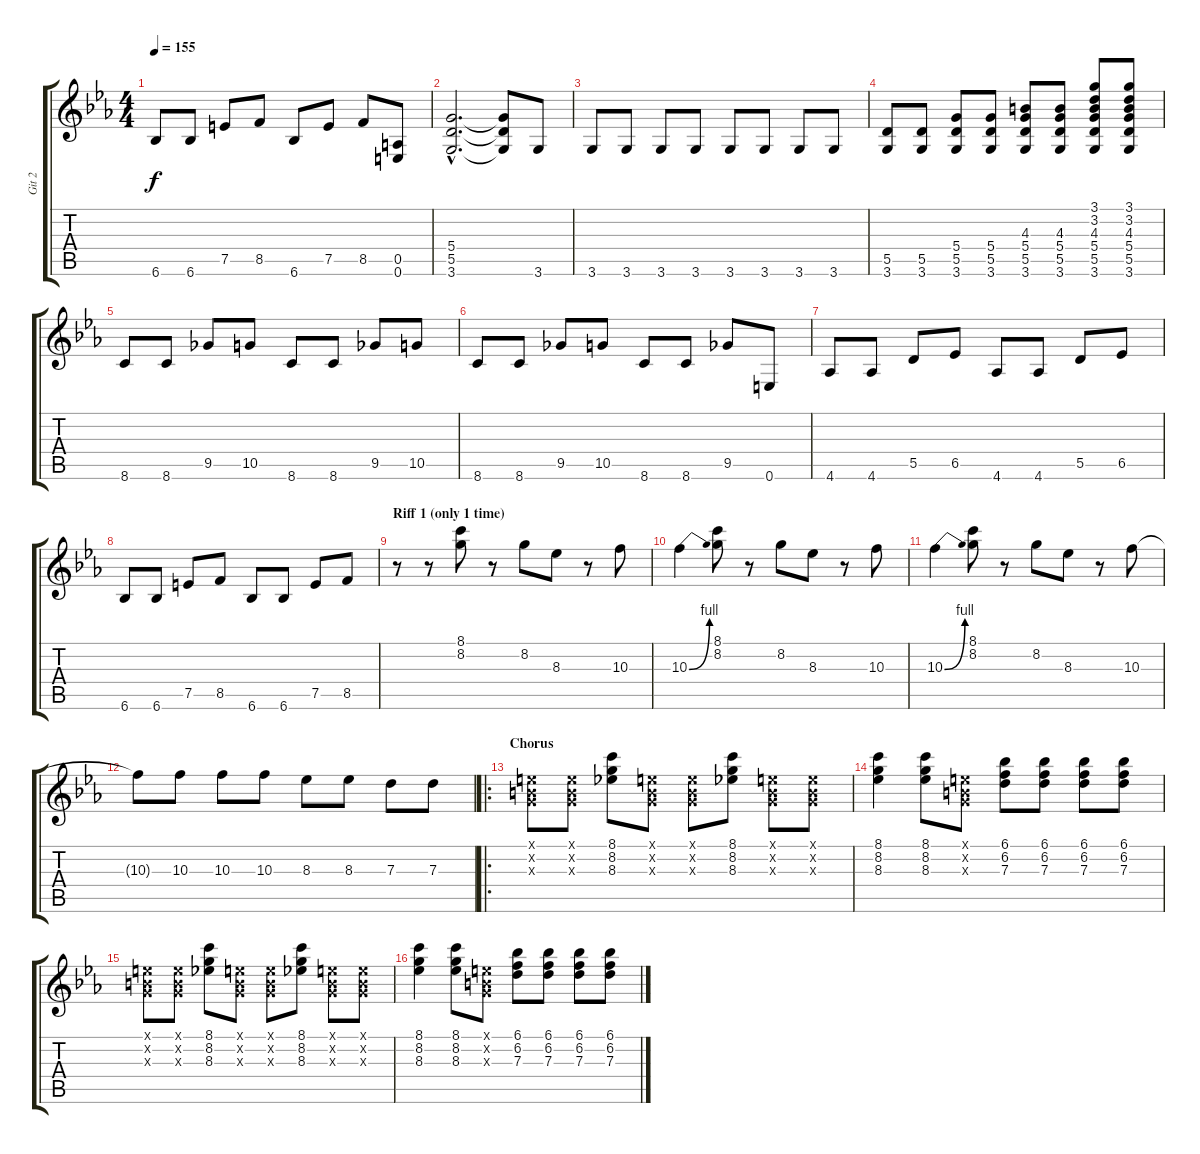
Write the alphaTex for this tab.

\track ("Git 2" "Git 2") {instrument distortionguitar}
\staff {score tabs}
\tuning (E4 B3 G3 D3 A2 E2) {hide}
\ts (4 4)
\tempo 155
\clef g2
\ks cminor
6.6.8{dy f} 6.6.8 7.5.8 8.5.8 6.6.8 7.5.8 8.5.8 (0.5 0.6).8 |
(5.4{hac} 5.5{hac} 3.6{hac}).2{d} (5.4{t} 5.5{t} 3.6{t}).8 3.6.8 |
3.6.8 3.6.8 3.6.8 3.6.8 3.6.8 3.6.8 3.6.8 3.6.8 |
(5.5 3.6).8 (5.5 3.6).8 (5.4 5.5 3.6).8 (5.4 5.5 3.6).8 (4.3 5.4 5.5 3.6).8 (4.3 5.4 5.5 3.6).8 (3.1 3.2 4.3 5.4 5.5 3.6).8 (3.1 3.2 4.3 5.4 5.5 3.6).8 |
8.6.8 8.6.8 9.5.8 10.5.8 8.6.8 8.6.8 9.5.8 10.5.8 |
8.6.8 8.6.8 9.5.8 10.5.8 8.6.8 8.6.8 9.5.8 0.6.8 |
4.6.8 4.6.8 5.5.8 6.5.8 4.6.8 4.6.8 5.5.8 6.5.8 |
6.6.8 6.6.8 7.5.8 8.5.8 6.6.8 6.6.8 7.5.8 8.5.8 |
\section ("" "Riff 1 (only 1 time)")
r.8 r.8 (8.1 8.2).8 r.8 8.2.8 8.3.8 r.8 10.3.8 |
10.3{be (bend 0 0 60 4)}.4 (8.1 8.2).8 r.8 8.2.8 8.3.8 r.8 10.3.8 |
10.3{be (bend 0 0 60 4)}.4 (8.1 8.2).8 r.8 8.2.8 8.3.8 r.8 10.3.8 |
10.3{t}.8 10.3.8 10.3.8 10.3.8 8.3.8 8.3.8 7.3.8 7.3.8 |
\ro
\section ("" "Chorus")
(0.1{x} 0.2{x} 0.3{x}).8 (0.1{x} 0.2{x} 0.3{x}).8 (8.1 8.2 8.3).8 (0.1{x} 0.2{x} 0.3{x}).8 (0.1{x} 0.2{x} 0.3{x}).8 (8.1 8.2 8.3).8 (0.1{x} 0.2{x} 0.3{x}).8 (0.1{x} 0.2{x} 0.3{x}).8 |
(8.1 8.2 8.3).4 (8.1 8.2 8.3).8 (0.1{x} 0.2{x} 0.3{x}).8 (6.1 6.2 7.3).8 (6.1 6.2 7.3).8 (6.1 6.2 7.3).8 (6.1 6.2 7.3).8 |
(0.1{x} 0.2{x} 0.3{x}).8 (0.1{x} 0.2{x} 0.3{x}).8 (8.1 8.2 8.3).8 (0.1{x} 0.2{x} 0.3{x}).8 (0.1{x} 0.2{x} 0.3{x}).8 (8.1 8.2 8.3).8 (0.1{x} 0.2{x} 0.3{x}).8 (0.1{x} 0.2{x} 0.3{x}).8 |
(8.1 8.2 8.3).4 (8.1 8.2 8.3).8 (0.1{x} 0.2{x} 0.3{x}).8 (6.1 6.2 7.3).8 (6.1 6.2 7.3).8 (6.1 6.2 7.3).8 (6.1 6.2 7.3).8
